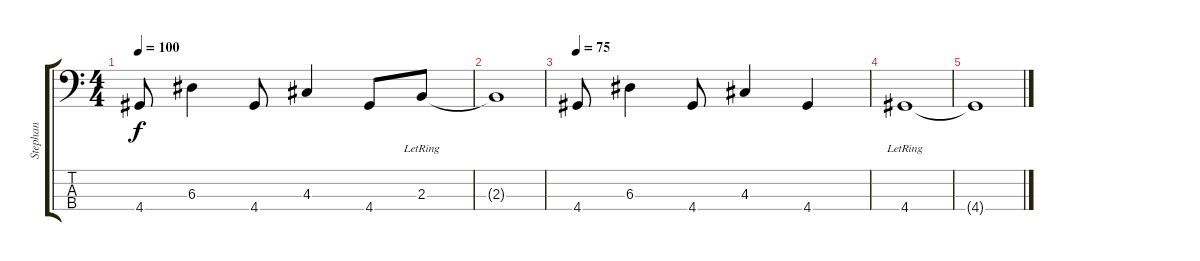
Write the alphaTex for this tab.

\track ("Stephan" "Stephan") {instrument electricbasspick}
\staff {score tabs}
\tuning (G2 D2 A1 E1) {hide}
\ts (4 4)
\tempo 100
\clef f4
\ks c
4.4.8{dy f} 6.3.4 4.4.8 4.3.4 4.4.8 2.3{lr}.8 |
2.3{t}.1 |
\tempo 75
4.4.8 6.3.4 4.4.8 4.3.4 4.4.4 |
4.4{lr}.1{volume 0} |
4.4{t}.1
